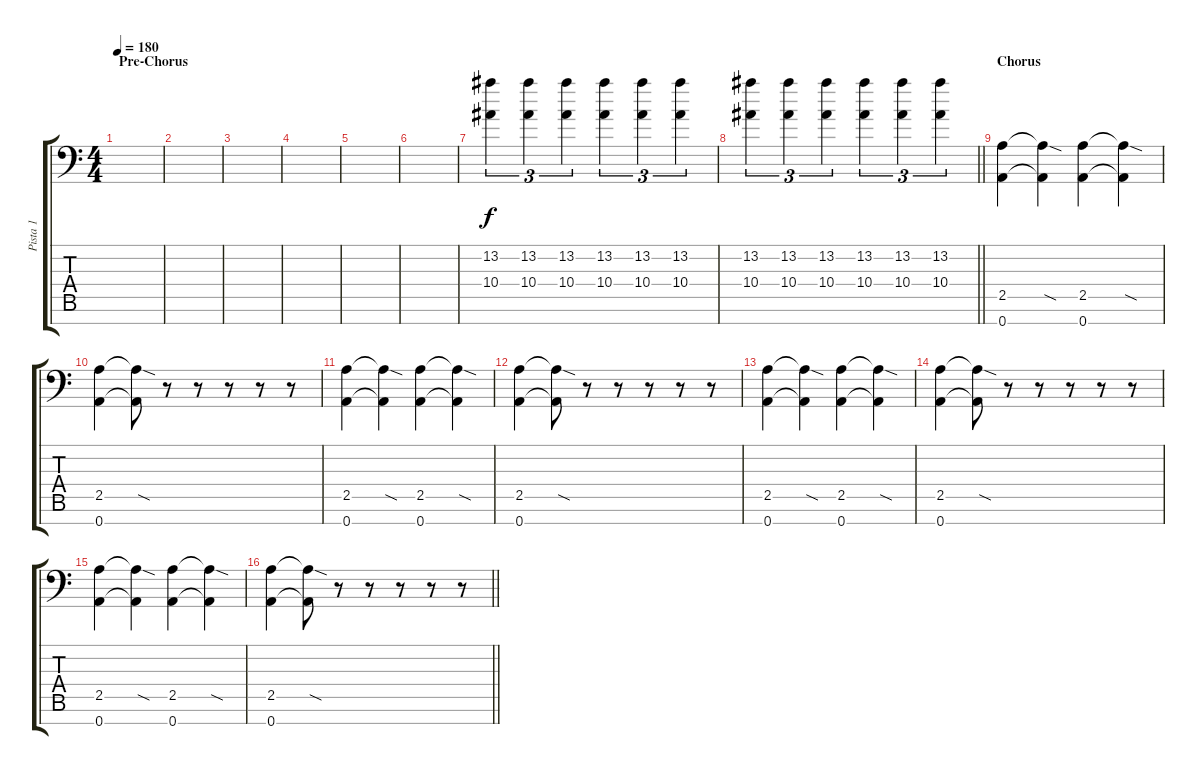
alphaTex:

\track ("Pista 1" "Pista 1") {instrument overdrivenguitar}
\staff {score tabs}
\tuning (D4 A3 F3 C3 G2 D2 A1) {hide}
\ts (4 4)
\section ("" "Pre-Chorus")
\tempo 180
\clef f4
\ks c
|
|
|
|
|
|
(13.2 10.4).4{tu (3 2)} (13.2 10.4).4{tu (3 2)} (13.2 10.4).4{tu (3 2)} (13.2 10.4).4{tu (3 2)} (13.2 10.4).4{tu (3 2)} (13.2 10.4).4{tu (3 2)} |
\barLineRight lightlight
(13.2 10.4).4{tu (3 2)} (13.2 10.4).4{tu (3 2)} (13.2 10.4).4{tu (3 2)} (13.2 10.4).4{tu (3 2)} (13.2 10.4).4{tu (3 2)} (13.2 10.4).4{tu (3 2)} |
\section ("" "Chorus")
(2.5 0.7).4 (2.5{sod t} 0.7{t}).4 (2.5 0.7).4 (2.5{sod t} 0.7{t}).4 |
(2.5 0.7).4 (2.5{sod t} 0.7{t}).8 r.8 r.8 r.8 r.8 r.8 |
(2.5 0.7).4 (2.5{sod t} 0.7{t}).4 (2.5 0.7).4 (2.5{sod t} 0.7{t}).4 |
(2.5 0.7).4 (2.5{sod t} 0.7{t}).8 r.8 r.8 r.8 r.8 r.8 |
(2.5 0.7).4 (2.5{sod t} 0.7{t}).4 (2.5 0.7).4 (2.5{sod t} 0.7{t}).4 |
(2.5 0.7).4 (2.5{sod t} 0.7{t}).8 r.8 r.8 r.8 r.8 r.8 |
(2.5 0.7).4 (2.5{sod t} 0.7{t}).4 (2.5 0.7).4 (2.5{sod t} 0.7{t}).4 |
\barLineRight lightlight
(2.5 0.7).4 (2.5{sod t} 0.7{t}).8 r.8 r.8 r.8 r.8 r.8
